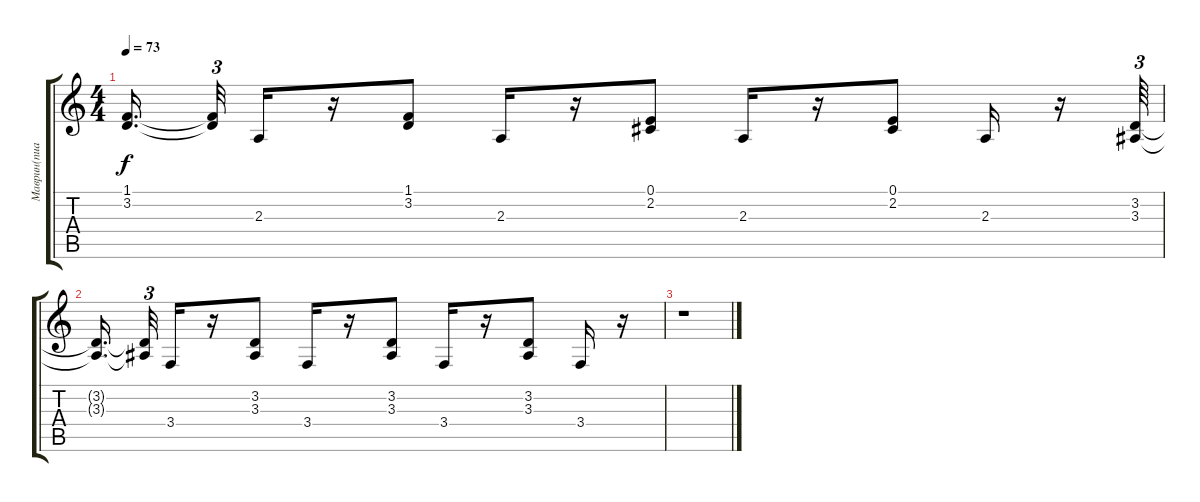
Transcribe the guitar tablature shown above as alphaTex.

\track ("Маврин(пианино)" "Маврин(пиа") {instrument acousticgrandpiano}
\staff {score tabs}
\tuning (E4 B3 G3 D3 A2 E2) {hide}
\ts (4 4)
\tempo 73
\clef g2
\ks c
(1.1{t} 3.2{t}).16{d dy f beam splitsecondary} (1.1{t} 3.2{t}).32{tu (3 2)} 2.3.16 r.16 (1.1 3.2).8 2.3.16 r.16 (0.1 2.2).8 2.3.16 r.16 (0.1 2.2).8 2.3.16 r.16 (3.2 3.3).64{tu (3 2)} |
(3.2{t} 3.3{t}).16{d beam splitsecondary} (3.2{t} 3.3{t}).32{tu (3 2)} 3.4.16 r.16 (3.2 3.3).8 3.4.16 r.16 (3.2 3.3).8 3.4.16 r.16 (3.2 3.3).8 3.4.16 r.16 |
r.1
